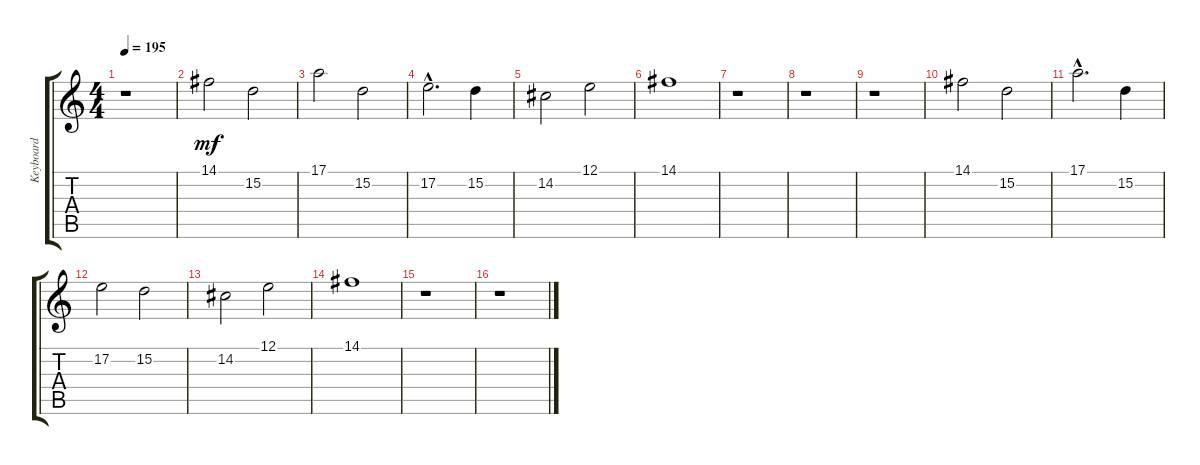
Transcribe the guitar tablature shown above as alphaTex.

\track ("Keyboard" "Keyboard") {instrument musicbox}
\staff {score tabs}
\tuning (E4 B3 G3 D3 A2 E2) {hide}
\ts (4 4)
\tempo 195
\clef g2
\ks c
r.1{dy mf} |
14.1.2 15.2.2 |
17.1.2 15.2.2 |
17.2{hac}.2{d} 15.2.4 |
14.2.2 12.1.2 |
14.1.1 |
r.1 |
r.1 |
r.1 |
14.1.2 15.2.2 |
17.1{hac}.2{d} 15.2.4 |
17.2.2 15.2.2 |
14.2.2 12.1.2 |
14.1.1 |
r.1 |
r.1
